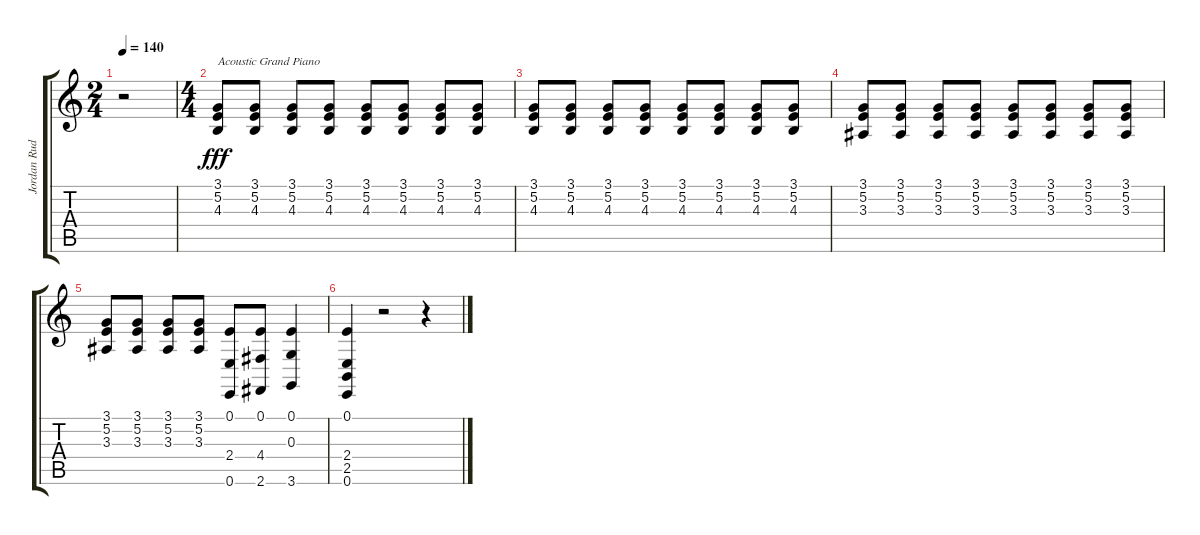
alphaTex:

\track ("Jordan Rudess - Keyboard" "Jordan Rud") {instrument stringensemble1}
\staff {score tabs}
\tuning (E4 B3 G3 D3 A2 E2) {hide}
\ts (2 4)
\tempo 140
\clef g2
\ks c
r.2{dy fff} |
\ts (4 4)
(3.1 5.2 4.3).8{txt "Acoustic Grand Piano" instrument acousticgrandpiano} (3.1 5.2 4.3).8 (3.1 5.2 4.3).8 (3.1 5.2 4.3).8 (3.1 5.2 4.3).8 (3.1 5.2 4.3).8 (3.1 5.2 4.3).8 (3.1 5.2 4.3).8 |
(3.1 5.2 4.3).8 (3.1 5.2 4.3).8 (3.1 5.2 4.3).8 (3.1 5.2 4.3).8 (3.1 5.2 4.3).8 (3.1 5.2 4.3).8 (3.1 5.2 4.3).8 (3.1 5.2 4.3).8 |
(3.1 5.2 3.3).8 (3.1 5.2 3.3).8 (3.1 5.2 3.3).8 (3.1 5.2 3.3).8 (3.1 5.2 3.3).8 (3.1 5.2 3.3).8 (3.1 5.2 3.3).8 (3.1 5.2 3.3).8 |
(3.1 5.2 3.3).8 (3.1 5.2 3.3).8 (3.1 5.2 3.3).8 (3.1 5.2 3.3).8 (0.1 2.4 0.6).8 (0.1 4.4 2.6).8 (0.1 0.3 3.6).4 |
(0.1 2.4 2.5 0.6).4 r.2 r.4
